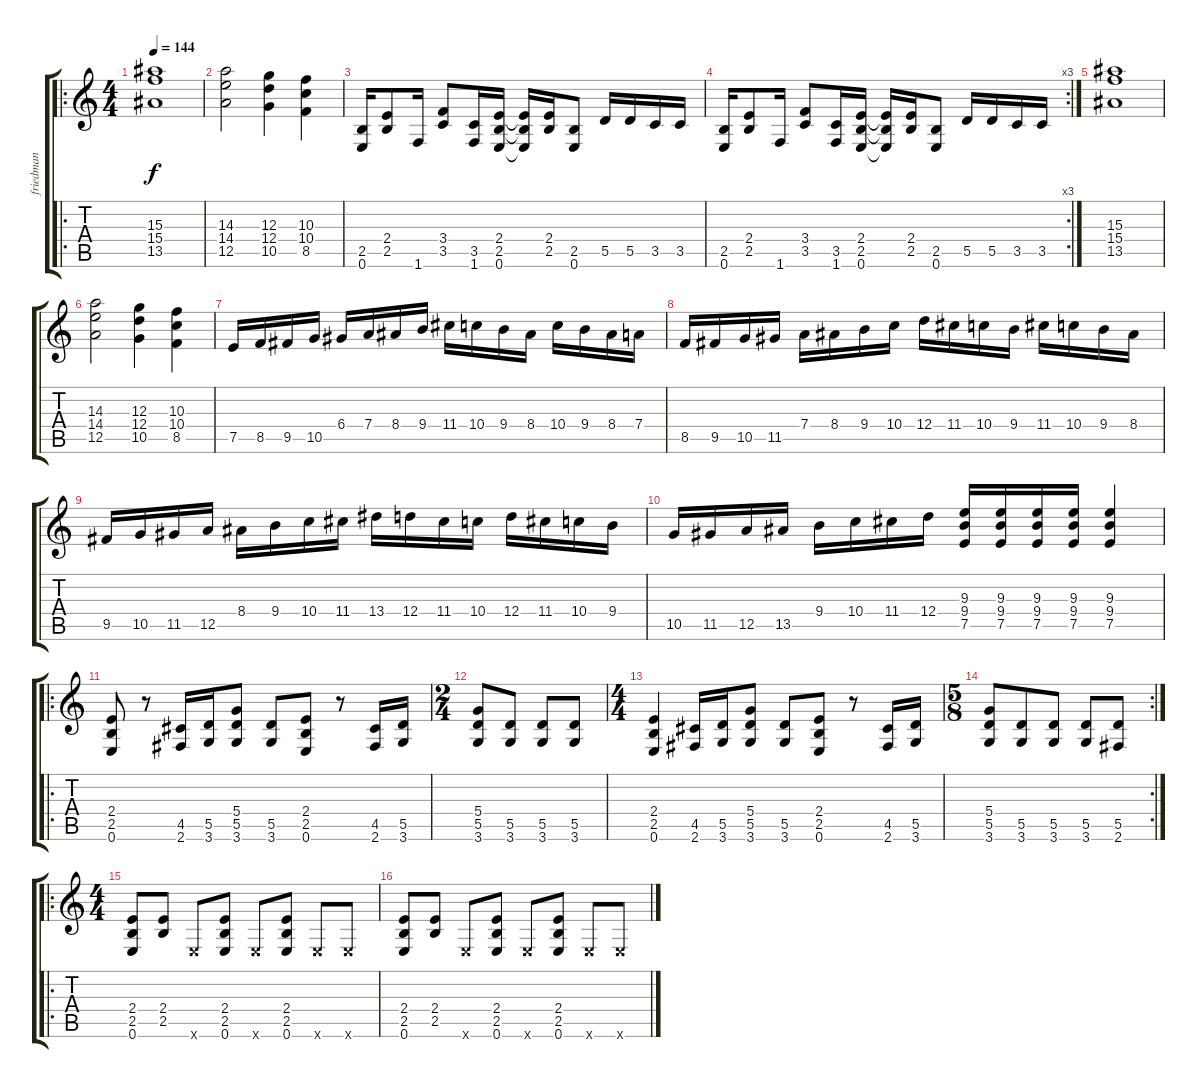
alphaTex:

\track ("friedman" "friedman") {instrument distortionguitar}
\staff {score tabs}
\tuning (E4 B3 G3 D3 A2 E2) {hide}
\ro
\ts (4 4)
\tempo 144
\clef g2
\ks c
(15.3 15.4 13.5).1{dy f instrument distortionguitar} |
(14.3 14.4 12.5).2 (12.3 12.4 10.5).4 (10.3 10.4 8.5).4 |
(2.5 0.6).16 (2.4 2.5).8 1.6.16 (3.4 3.5).8 (3.5 1.6).16 (2.4 2.5 0.6).16 (2.4{t} 2.5{t} 0.6{t}).16 (2.4 2.5).16 (2.5 0.6).8 5.5.16 5.5.16 3.5.16 3.5.16 |
\rc 3
(2.5 0.6).16 (2.4 2.5).8 1.6.16 (3.4 3.5).8 (3.5 1.6).16 (2.4 2.5 0.6).16 (2.4{t} 2.5{t} 0.6{t}).16 (2.4 2.5).16 (2.5 0.6).8 5.5.16 5.5.16 3.5.16 3.5.16 |
(15.3 15.4 13.5).1 |
(14.3 14.4 12.5).2 (12.3 12.4 10.5).4 (10.3 10.4 8.5).4 |
7.5.16 8.5.16 9.5.16 10.5.16 6.4.16 7.4.16 8.4.16 9.4.16 11.4.16 10.4.16 9.4.16 8.4.16 10.4.16 9.4.16 8.4.16 7.4.16 |
8.5.16 9.5.16 10.5.16 11.5.16 7.4.16 8.4.16 9.4.16 10.4.16 12.4.16 11.4.16 10.4.16 9.4.16 11.4.16 10.4.16 9.4.16 8.4.16 |
9.5.16 10.5.16 11.5.16 12.5.16 8.4.16 9.4.16 10.4.16 11.4.16 13.4.16 12.4.16 11.4.16 10.4.16 12.4.16 11.4.16 10.4.16 9.4.16 |
10.5.16 11.5.16 12.5.16 13.5.16 9.4.16 10.4.16 11.4.16 12.4.16 (9.3 9.4 7.5).16 (9.3 9.4 7.5).16 (9.3 9.4 7.5).16 (9.3 9.4 7.5).16 (9.3 9.4 7.5).4 |
\ro
(2.4 2.5 0.6).8 r.8 (4.5 2.6).16 (5.5 3.6).16 (5.4 5.5 3.6).8 (5.5 3.6).8 (2.4 2.5 0.6).8 r.8 (4.5 2.6).16 (5.5 3.6).16 |
\ts (2 4)
(5.4 5.5 3.6).8 (5.5 3.6).8 (5.5 3.6).8 (5.5 3.6).8 |
\ts (4 4)
(2.4 2.5 0.6).4 (4.5 2.6).16 (5.5 3.6).16 (5.4 5.5 3.6).8 (5.5 3.6).8 (2.4 2.5 0.6).8 r.8 (4.5 2.6).16 (5.5 3.6).16 |
\rc 2
\ts (5 8)
(5.4 5.5 3.6).8 (5.5 3.6).8 (5.5 3.6).8 (5.5 3.6).8 (5.5 2.6).8 |
\ro
\ts (4 4)
(2.4 2.5 0.6).8 (2.4 2.5).8 0.6{x}.8 (2.4 2.5 0.6).8 0.6{x}.8 (2.4 2.5 0.6).8 0.6{x}.8 0.6{x}.8 |
(2.4 2.5 0.6).8 (2.4 2.5).8 0.6{x}.8 (2.4 2.5 0.6).8 0.6{x}.8 (2.4 2.5 0.6).8 0.6{x}.8 0.6{x}.8
